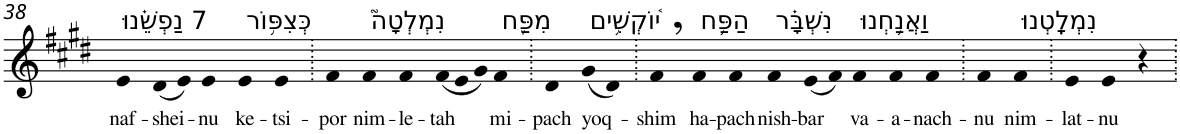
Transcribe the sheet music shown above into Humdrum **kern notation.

**kern	**text
*part1	*part1
*staff1	*staff1
*I"Piano	*
*I'Pno	*
!!LO:PB:g=z
*clefG2	*
*k[f#c#g#d#]	*
*E:	*
=38	=38
!LO:TX:a:t=7 נַפְשֵׁ֗נוּ	!
!	!LO:LY:b
4e	naf-
!	!LO:LY:b
(8d#	-shei-
8e)	.
!	!LO:LY:b
4e	-nu
!LO:TX:a:t=כְּצִפּ֥וֹר	!
!	!LO:LY:b
4e	ke-
!	!LO:LY:b
4e	-tsi-
=39.	=39.
!	!LO:LY:b
4f#	-por
!LO:TX:a:t=נִמְלְטָה֮	!
!	!LO:LY:b
4f#	nim-
!	!LO:LY:b
4f#	-le-
*Xtuplet	*
!	!LO:LY:b
(12f#	-tah
12e	.
12g#)	.
!LO:TX:a:t=מִפַּ֪ח	!
!	!LO:LY:b
4f#	mi-
=40.	=40.
!	!LO:LY:b
4d#	-pach
!LO:TX:a:t=י֫וֹקְשִׁ֥ים	!
!	!LO:LY:b
(8g#	yoq-
8d#)	.
=41.	=41.
!	!LO:LY:b
4f#,	-shim
!LO:TX:a:t=הַפַּ֥ח	!
!	!LO:LY:b
4f#	ha-
!	!LO:LY:b
4f#	-pach
!LO:TX:a:t=נִשְׁבָּ֗ר	!
!	!LO:LY:b
4f#	nish-
!	!LO:LY:b
(8e	-bar
8f#)	.
!LO:TX:a:t=וַאֲנַ֥חְנוּ	!
!	!LO:LY:b
4f#	va-
!	!LO:LY:b
4f#	-a-
!	!LO:LY:b
4f#	-nach-
=42.	=42.
!	!LO:LY:b
4f#	-nu
!LO:TX:a:t=נִמְלָֽטְנוּ	!
!	!LO:LY:b
4f#	nim-
=43.	=43.
!	!LO:LY:b
4e	-lat-
!	!LO:LY:b
4e	-nu
4r	.
=.	=.
*-	*-
